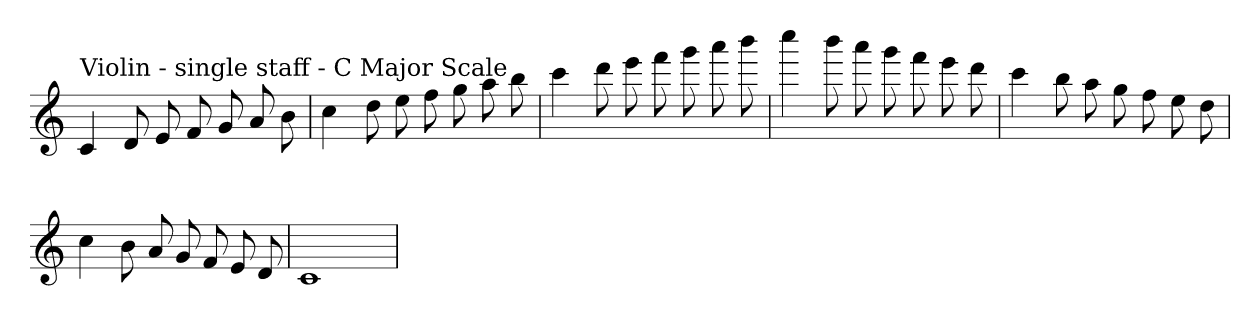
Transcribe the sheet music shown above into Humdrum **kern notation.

**kern
*part1
*staff1
*clefG2
*k[]
*C:
=
!LO:TX:a:t=Violin - single staff - C Major Scale
4c
8d
8e
8f
8g
8a
8b
=
4cc
8dd
8ee
8ff
8gg
8aa
8bb
=
4ccc
8ddd
8eee
8fff
8ggg
8aaa
8bbb
=
4cccc
8bbb
8aaa
8ggg
8fff
8eee
8ddd
=
4ccc
8bb
8aa
8gg
8ff
8ee
8dd
=
4cc
8b
8a
8g
8f
8e
8d
=
1c
=
*-
